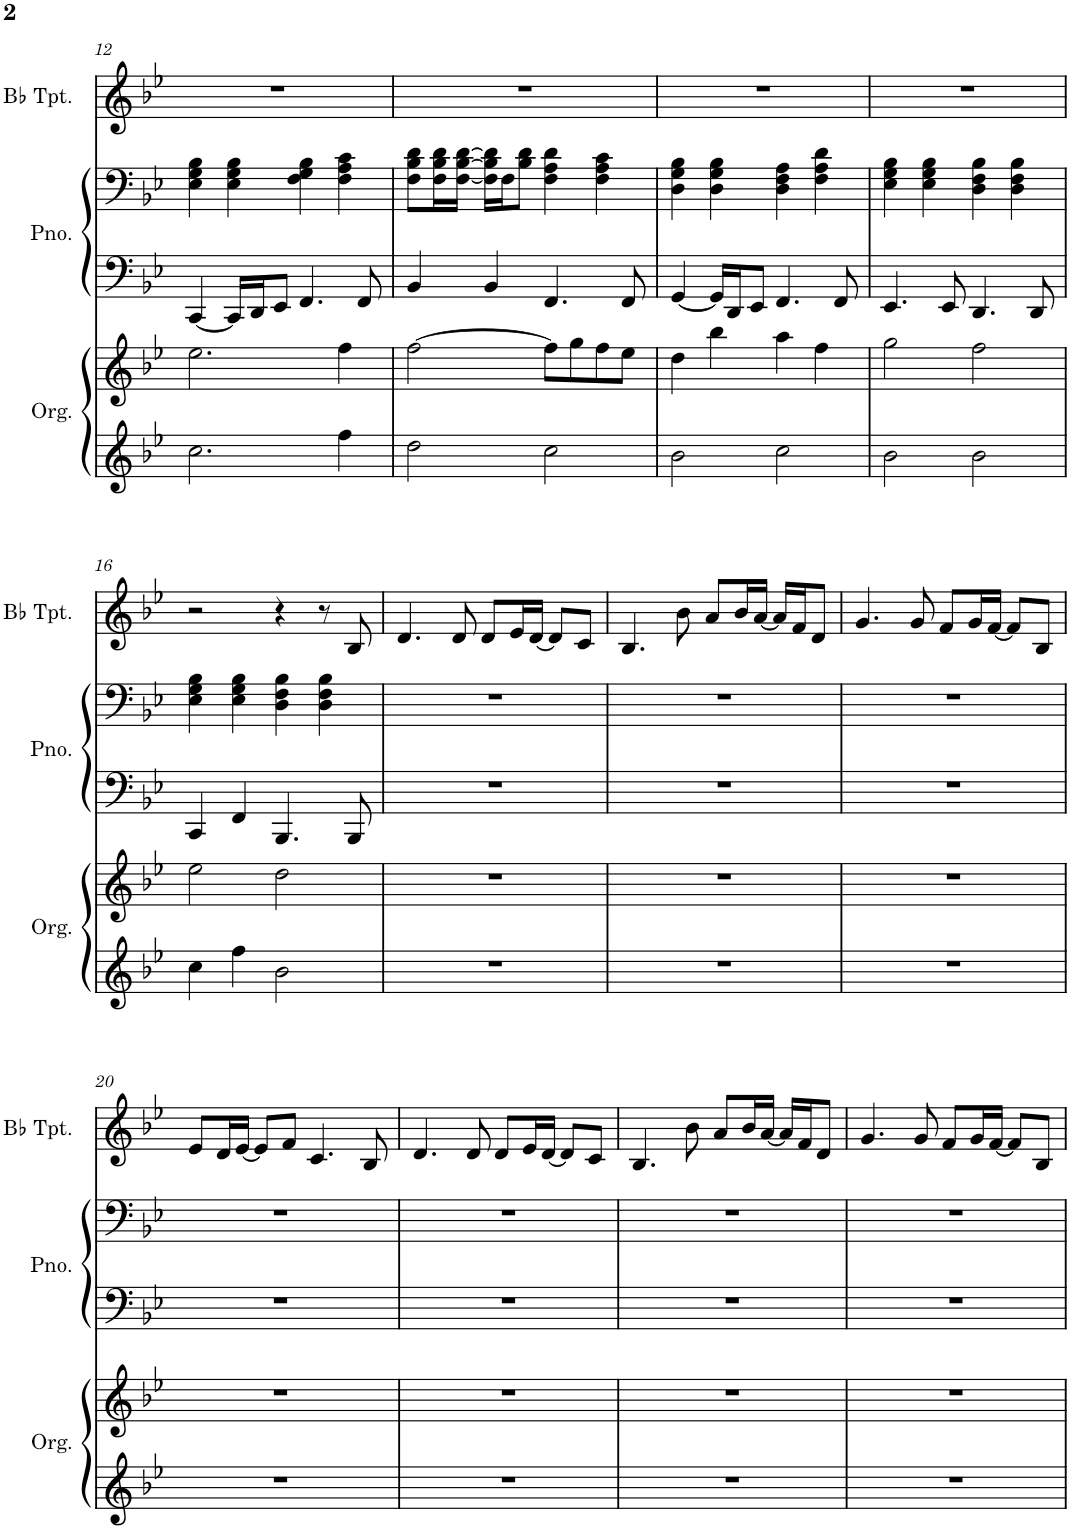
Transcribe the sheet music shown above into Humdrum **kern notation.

**kern	**kern	**kern	**kern	**kern
*part3	*part3	*part2	*part2	*part1
*staff5	*staff4	*staff3	*staff2	*staff1
*I"Organ	*	*I"Piano	*	*I"Bb Trumpet
*I'Org.	*	*I'Pno.	*	*I'Bb Tpt.
!!LO:PB:g=z
*clefG2	*clefG2	*clefF4	*clefF4	*clefG2
*	*	*	*	*ITrd1c2
*k[b-e-]	*k[b-e-]	*k[b-e-]	*k[b-e-]	*k[b-e-]
*M4/4	*M4/4	*M4/4	*M4/4	*M4/4
=12	=12	=12	=12	=12
2.cc\	2.ee-\	[4CC/	4E-\ 4G\ 4B-\	1r
.	.	16CC/LL]	4E-\ 4G\ 4B-\	.
.	.	16DD/J	.	.
.	.	8EE-/J	.	.
.	.	4.FF/	4F\ 4G\ 4B-\	.
4ff\	4ff\	.	4F\ 4A\ 4c\	.
.	.	8FF/	.	.
=13	=13	=13	=13	=13
2dd\	[2ff\	4BB-/	8F\ 8B-\ 8d\L	1r
.	.	.	16F\ 16B-\ 16d\L	.
.	.	.	[16F\ [16B-\ [16d\JJ	.
.	.	4BB-/	16F\] 16B-\] 16d\]LL	.
.	.	.	16F\J	.
.	.	.	8B-\ 8d\J	.
2cc\	8ff\L]	4.FF/	4F\ 4A\ 4d\	.
.	8gg\	.	.	.
.	8ff\	.	4F\ 4A\ 4c\	.
.	8ee-\J	8FF/	.	.
=14	=14	=14	=14	=14
2b-\	4dd\	[4GG/	4D\ 4G\ 4B-\	1r
.	4bb-\	16GG/LL]	4D\ 4G\ 4B-\	.
.	.	16DD/J	.	.
.	.	8EE-/J	.	.
2cc\	4aa\	4.FF/	4D\ 4F\ 4A\	.
.	4ff\	.	4F\ 4A\ 4d\	.
.	.	8FF/	.	.
=15	=15	=15	=15	=15
2b-\	2gg\	4.EE-/	4E-\ 4G\ 4B-\	1r
.	.	.	4E-\ 4G\ 4B-\	.
.	.	8EE-/	.	.
2b-\	2ff\	4.DD/	4D\ 4F\ 4B-\	.
.	.	.	4D\ 4F\ 4B-\	.
.	.	8DD/	.	.
!!LO:LB:g=z
=16	=16	=16	=16	=16
4cc\	2ee-\	4CC/	4E-\ 4G\ 4B-\	2r
4ff\	.	4FF/	4E-\ 4G\ 4B-\	.
2b-\	2dd\	4.BBB-/	4D\ 4F\ 4B-\	4r
.	.	.	4D\ 4F\ 4B-\	8r
.	.	8BBB-/	.	8B-/
=17	=17	=17	=17	=17
1r	1r	1r	1r	4.d/
.	.	.	.	8d/
.	.	.	.	8d/L
.	.	.	.	16e-/L
.	.	.	.	[16d/JJ
.	.	.	.	8d/L]
.	.	.	.	8c/J
=18	=18	=18	=18	=18
1r	1r	1r	1r	4.B-/
.	.	.	.	8b-\
.	.	.	.	8a/L
.	.	.	.	16b-/L
.	.	.	.	[16a/JJ
.	.	.	.	16a/LL]
.	.	.	.	16f/J
.	.	.	.	8d/J
=19	=19	=19	=19	=19
1r	1r	1r	1r	4.g/
.	.	.	.	8g/
.	.	.	.	8f/L
.	.	.	.	16g/L
.	.	.	.	[16f/JJ
.	.	.	.	8f/L]
.	.	.	.	8B-/J
!!LO:LB:g=z
=20	=20	=20	=20	=20
1r	1r	1r	1r	8e-/L
.	.	.	.	16d/L
.	.	.	.	[16e-/JJ
.	.	.	.	8e-/L]
.	.	.	.	8f/J
.	.	.	.	4.c/
.	.	.	.	8B-/
=21	=21	=21	=21	=21
1r	1r	1r	1r	4.d/
.	.	.	.	8d/
.	.	.	.	8d/L
.	.	.	.	16e-/L
.	.	.	.	[16d/JJ
.	.	.	.	8d/L]
.	.	.	.	8c/J
=22	=22	=22	=22	=22
1r	1r	1r	1r	4.B-/
.	.	.	.	8b-\
.	.	.	.	8a/L
.	.	.	.	16b-/L
.	.	.	.	[16a/JJ
.	.	.	.	16a/LL]
.	.	.	.	16f/J
.	.	.	.	8d/J
=23	=23	=23	=23	=23
1r	1r	1r	1r	4.g/
.	.	.	.	8g/
.	.	.	.	8f/L
.	.	.	.	16g/L
.	.	.	.	[16f/JJ
.	.	.	.	8f/L]
.	.	.	.	8B-/J
=	=	=	=	=
*-	*-	*-	*-	*-
